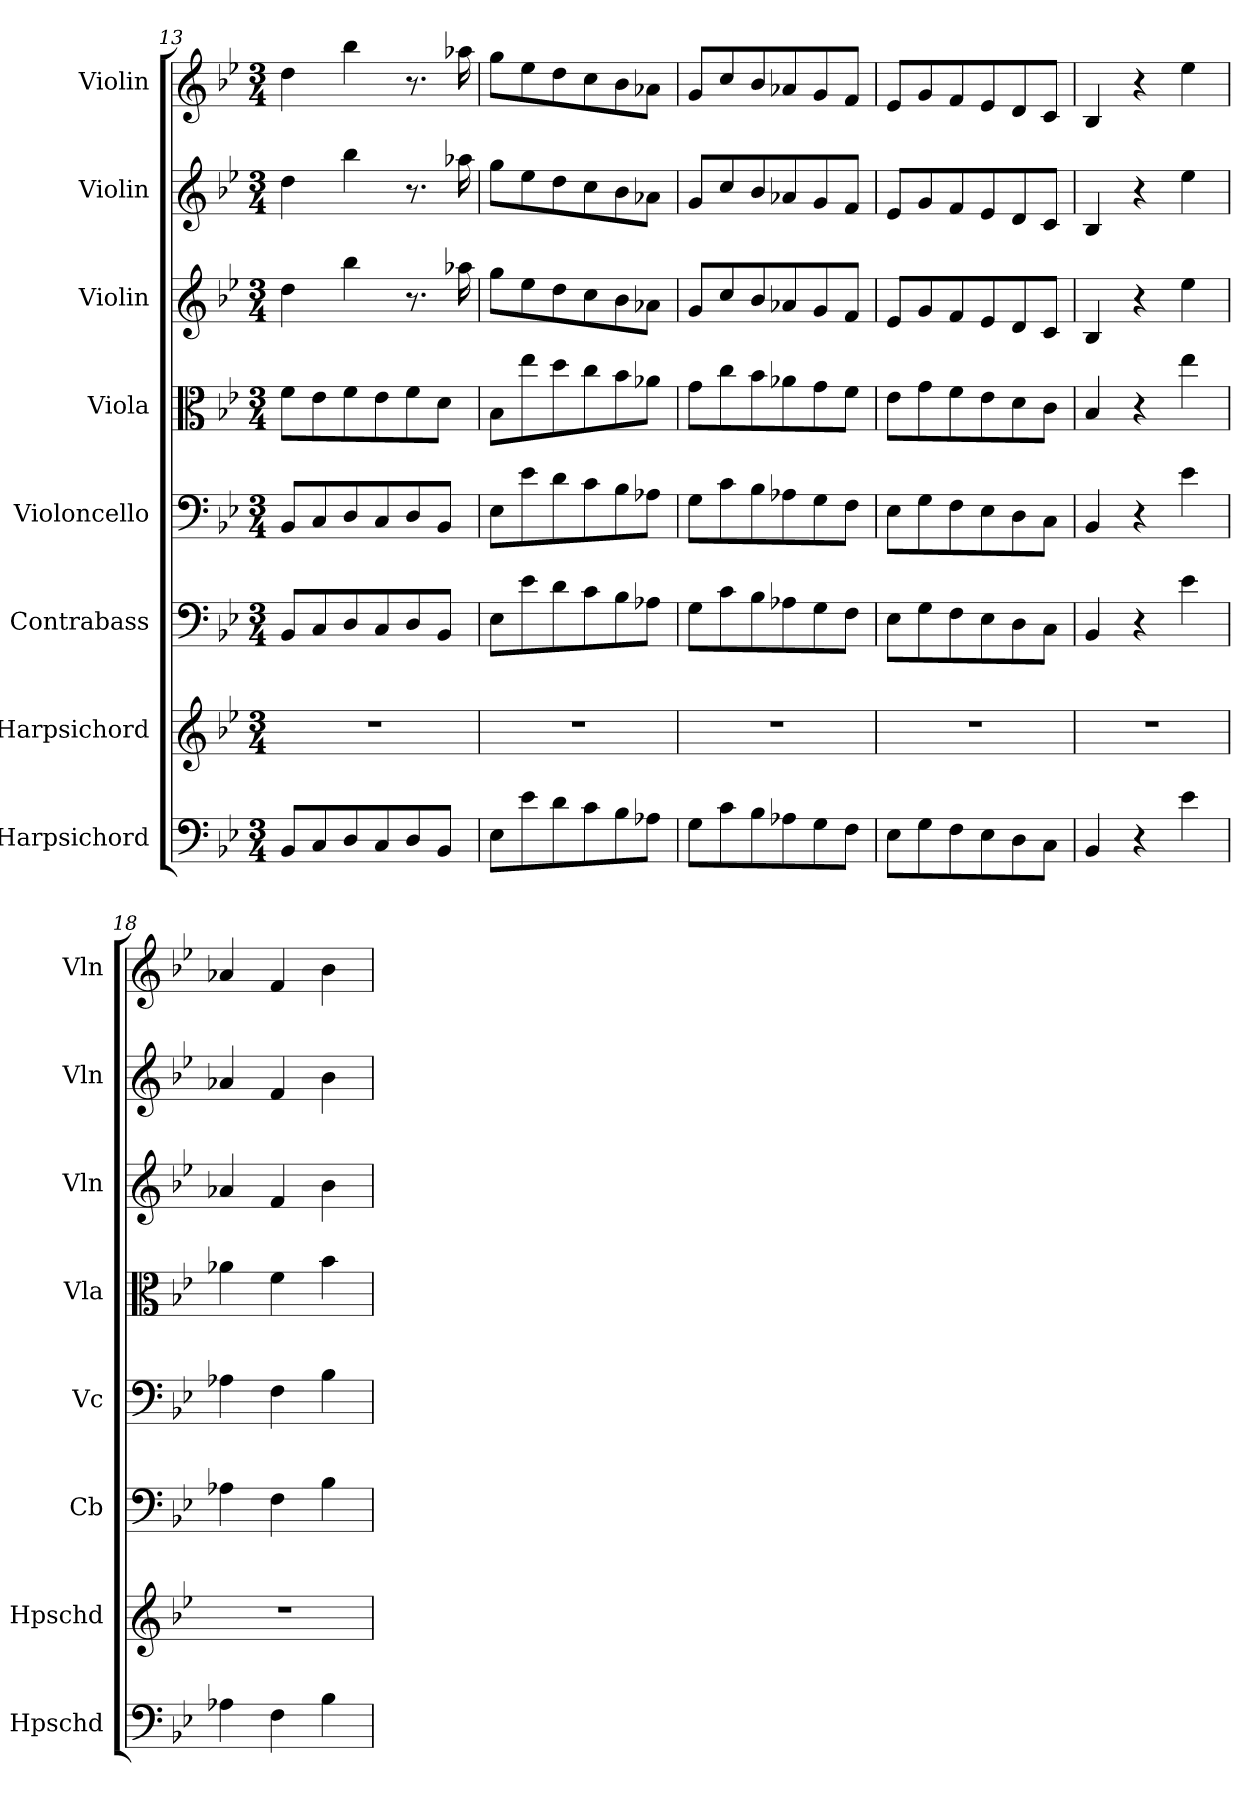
**kern	**kern	**kern	**kern	**kern	**kern	**kern	**kern
*part8	*part7	*part6	*part5	*part4	*part3	*part2	*part1
*staff8	*staff7	*staff6	*staff5	*staff4	*staff3	*staff2	*staff1
*I"Harpsichord	*I"Harpsichord	*I"Contrabass	*I"Violoncello	*I"Viola	*I"Violin	*I"Violin	*I"Violin
*I'Hpschd	*I'Hpschd	*I'Cb	*I'Vc	*I'Vla	*I'Vln	*I'Vln	*I'Vln
*clefF4	*clefG2	*clefF4	*clefF4	*clefC3	*clefG2	*clefG2	*clefG2
*k[b-e-]	*k[b-e-]	*k[b-e-]	*k[b-e-]	*k[b-e-]	*k[b-e-]	*k[b-e-]	*k[b-e-]
*M3/4	*M3/4	*M3/4	*M3/4	*M3/4	*M3/4	*M3/4	*M3/4
=13	=13	=13	=13	=13	=13	=13	=13
8BB-/L	2.r	8BB-/L	8BB-/L	8f\L	4dd\	4dd\	4dd\
8C/	.	8C/	8C/	8e-\	.	.	.
8D/	.	8D/	8D/	8f\	4bb-\	4bb-\	4bb-\
8C/	.	8C/	8C/	8e-\	.	.	.
8D/	.	8D/	8D/	8f\	8.r	8.r	8.r
8BB-/J	.	8BB-/J	8BB-/J	8d\J	.	.	.
.	.	.	.	.	16aa-X\	16aa-X\	16aa-X\
=14	=14	=14	=14	=14	=14	=14	=14
8E-\L	2.r	8E-\L	8E-\L	8B-\L	8gg\L	8gg\L	8gg\L
8e-\	.	8e-\	8e-\	8ee-\	8ee-\	8ee-\	8ee-\
8d\	.	8d\	8d\	8dd\	8dd\	8dd\	8dd\
8c\	.	8c\	8c\	8cc\	8cc\	8cc\	8cc\
8B-\	.	8B-\	8B-\	8b-\	8b-\	8b-\	8b-\
8A-X\J	.	8A-X\J	8A-X\J	8a-X\J	8a-X\J	8a-X\J	8a-X\J
=15	=15	=15	=15	=15	=15	=15	=15
8G\L	2.r	8G\L	8G\L	8g\L	8g/L	8g/L	8g/L
8c\	.	8c\	8c\	8cc\	8cc/	8cc/	8cc/
8B-\	.	8B-\	8B-\	8b-\	8b-/	8b-/	8b-/
8A-X\	.	8A-X\	8A-X\	8a-X\	8a-X/	8a-X/	8a-X/
8G\	.	8G\	8G\	8g\	8g/	8g/	8g/
8F\J	.	8F\J	8F\J	8f\J	8f/J	8f/J	8f/J
=16	=16	=16	=16	=16	=16	=16	=16
8E-\L	2.r	8E-\L	8E-\L	8e-\L	8e-/L	8e-/L	8e-/L
8G\	.	8G\	8G\	8g\	8g/	8g/	8g/
8F\	.	8F\	8F\	8f\	8f/	8f/	8f/
8E-\	.	8E-\	8E-\	8e-\	8e-/	8e-/	8e-/
8D\	.	8D\	8D\	8d\	8d/	8d/	8d/
8C\J	.	8C\J	8C\J	8c\J	8c/J	8c/J	8c/J
=17	=17	=17	=17	=17	=17	=17	=17
4BB-/	2.r	4BB-/	4BB-/	4B-/	4B-/	4B-/	4B-/
4r	.	4r	4r	4r	4r	4r	4r
4e-\	.	4e-\	4e-\	4ee-\	4ee-\	4ee-\	4ee-\
=18	=18	=18	=18	=18	=18	=18	=18
4A-X\	2.r	4A-X\	4A-X\	4a-X\	4a-X/	4a-X/	4a-X/
4F\	.	4F\	4F\	4f\	4f/	4f/	4f/
4B-\	.	4B-\	4B-\	4b-\	4b-\	4b-\	4b-\
=	=	=	=	=	=	=	=
*-	*-	*-	*-	*-	*-	*-	*-
